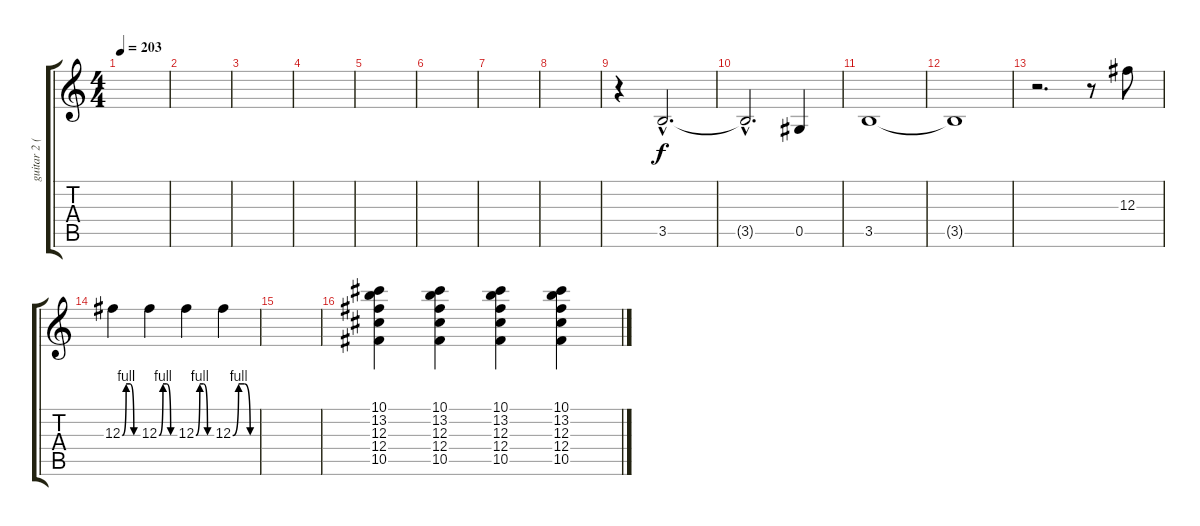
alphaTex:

\track ("guitar 2 (fills)" "guitar 2 (") {instrument distortionguitar}
\staff {score tabs}
\tuning (Eb4 Bb3 Gb3 Db3 Ab2 Eb2) {hide}
\ts (4 4)
\tempo 203
\clef g2
\ks c
|
|
|
|
|
|
|
|
r.4 3.5{hac}.2{d volume 14} |
3.5{hac t}.2{d} 0.5.4 |
3.5.1 |
3.5{t}.1 |
r.2{d} r.8 12.3.8{volume 12} |
12.3{be (custom 0 0 15 4 30 4 45 0 60 0)}.4 12.3{be (custom 0 0 15 4 30 4 45 0 60 0)}.4 12.3{be (custom 0 0 15 4 30 4 45 0 60 0)}.4 12.3{be (custom 0 0 15 4 30 4 45 0 60 0)}.4 |
|
(10.1 13.2 12.3 12.4 10.5).4{volume 10} (10.1 13.2 12.3 12.4 10.5).4 (10.1 13.2 12.3 12.4 10.5).4 (10.1 13.2 12.3 12.4 10.5).4
